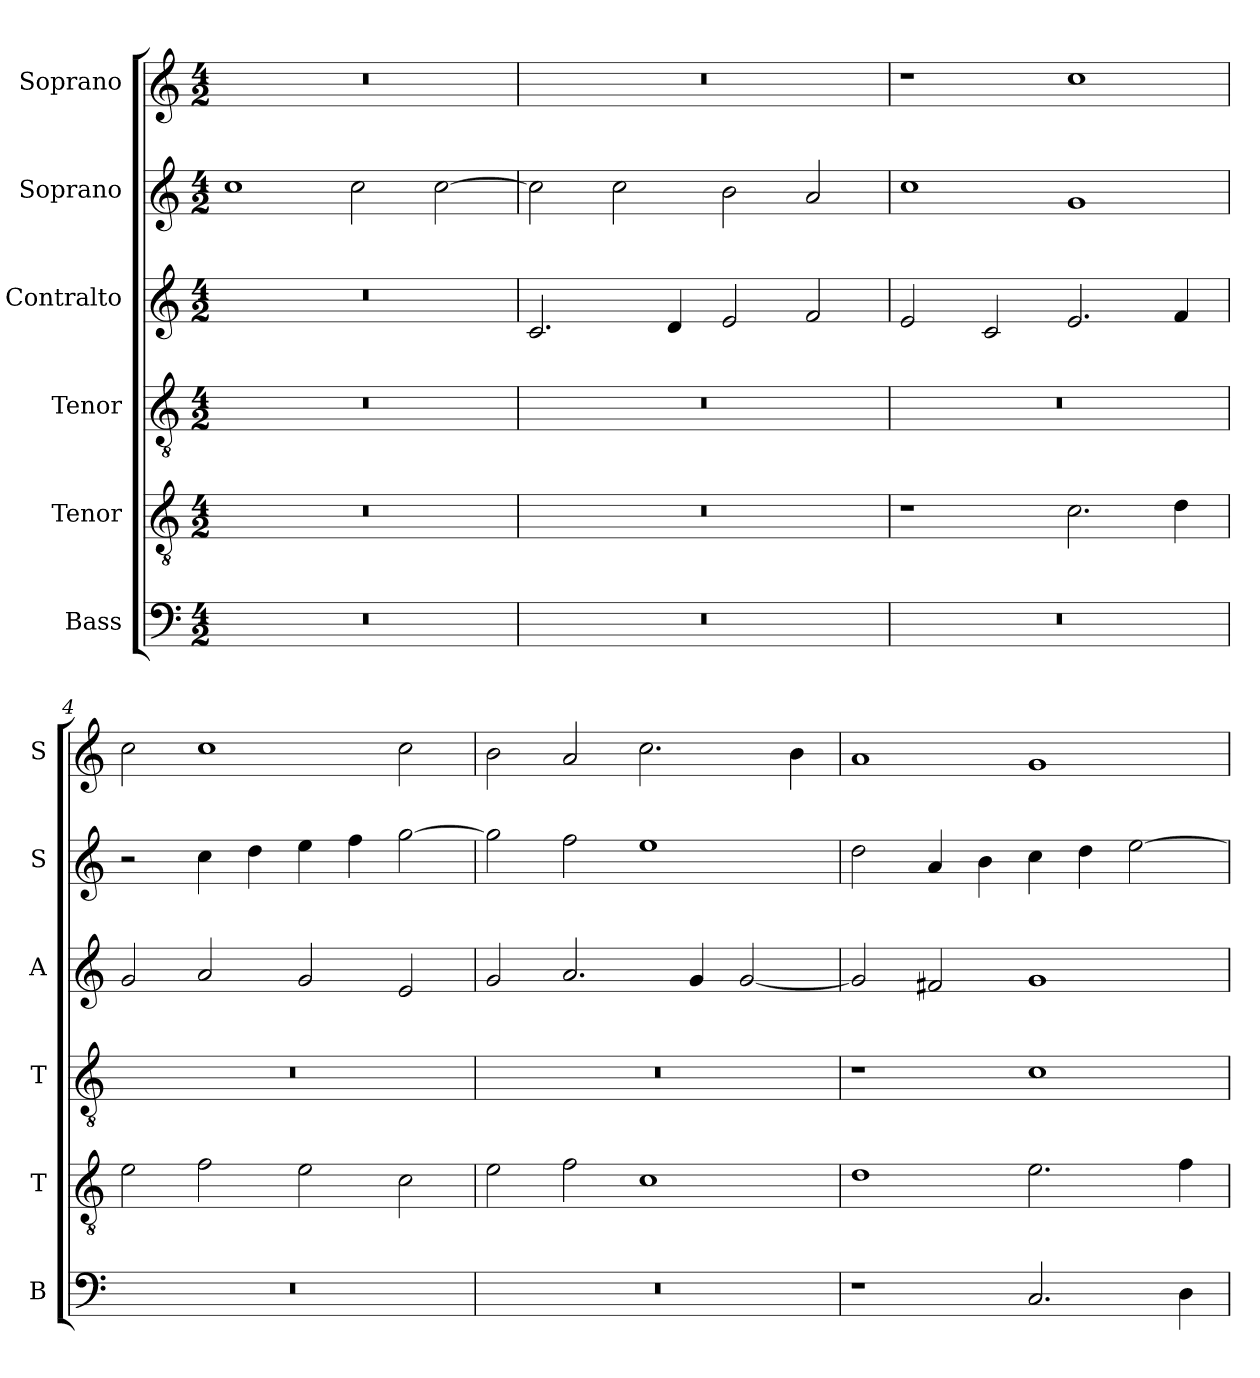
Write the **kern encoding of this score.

**kern	**kern	**kern	**kern	**kern	**kern
*part6	*part5	*part4	*part3	*part2	*part1
*staff6	*staff5	*staff4	*staff3	*staff2	*staff1
*I"Bass	*I"Tenor	*I"Tenor	*I"Contralto	*I"Soprano	*I"Soprano
*I'B	*I'T	*I'T	*I'A	*I'S	*I'S
*clefF4	*clefGv2	*clefGv2	*clefG2	*clefG2	*clefG2
*k[]	*k[]	*k[]	*k[]	*k[]	*k[]
*C:ion	*C:ion	*C:ion	*C:ion	*C:ion	*C:ion
*M4/2	*M4/2	*M4/2	*M4/2	*M4/2	*M4/2
=1	=1	=1	=1	=1	=1
0r	0r	0r	0r	1cc	0r
.	.	.	.	2cc	.
.	.	.	.	[2cc	.
=2	=2	=2	=2	=2	=2
0r	0r	0r	2.c	2cc]	0r
.	.	.	.	2cc	.
.	.	.	4d	.	.
.	.	.	2e	2b	.
.	.	.	2f	2a	.
=3	=3	=3	=3	=3	=3
0r	1r	0r	2e	1cc	1r
.	.	.	2c	.	.
.	2.c	.	2.e	1g	1cc
.	4d	.	4f	.	.
=4	=4	=4	=4	=4	=4
0r	2e	0r	2g	2r	2cc
.	2f	.	2a	4cc	1cc
.	.	.	.	4dd	.
.	2e	.	2g	4ee	.
.	.	.	.	4ff	.
.	2c	.	2e	[2gg	2cc
=5	=5	=5	=5	=5	=5
0r	2e	0r	2g	2gg]	2b
.	2f	.	2.a	2ff	2a
.	1c	.	.	1ee	2.cc
.	.	.	4g	.	.
.	.	.	[2g	.	.
.	.	.	.	.	4b
=6	=6	=6	=6	=6	=6
1r	1d	1r	2g]	2dd	1a
.	.	.	2f#X	4a	.
.	.	.	.	4b	.
2.C	2.e	1c	1g	4cc	1g
.	.	.	.	4dd	.
.	.	.	.	[2ee	.
4D	4f	.	.	.	.
=	=	=	=	=	=
*-	*-	*-	*-	*-	*-
